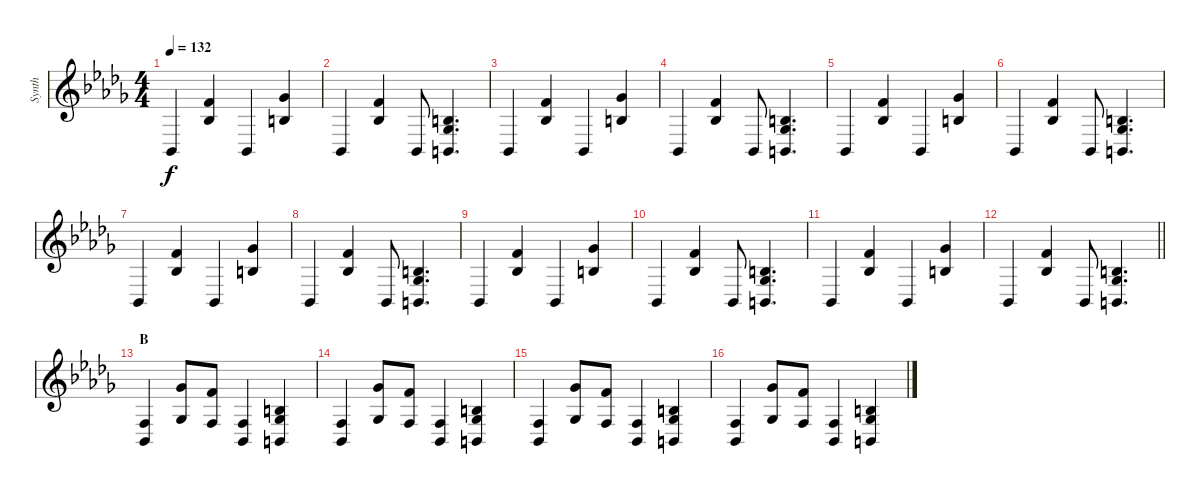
\track ("Synth" "Synth") {instrument choiraahs}
\staff {score}
\tuning (E4 B3 G3 D3 A2 E2) {hide}
\ts (4 4)
\tempo 132
\clef g2
\ks db
1.5.4{dy f} (1.1 3.3).4 1.5.4 (2.1 0.2).4 |
1.5.4 (1.1 3.3).4 1.5.8 (0.2 4.4 2.5).4{d} |
1.5.4 (1.1 3.3).4 1.5.4 (2.1 0.2).4 |
1.5.4 (1.1 3.3).4 1.5.8 (0.2 4.4 2.5).4{d} |
1.5.4 (1.1 3.3).4 1.5.4 (2.1 0.2).4 |
1.5.4 (1.1 3.3).4 1.5.8 (0.2 4.4 2.5).4{d} |
1.5.4 (1.1 3.3).4 1.5.4 (2.1 0.2).4 |
1.5.4 (1.1 3.3).4 1.5.8 (0.2 4.4 2.5).4{d} |
1.5.4 (1.1 3.3).4 1.5.4 (2.1 0.2).4 |
1.5.4 (1.1 3.3).4 1.5.8 (0.2 4.4 2.5).4{d} |
1.5.4 (1.1 3.3).4 1.5.4 (2.1 0.2).4 |
\barLineRight lightlight
1.5.4 (1.1 3.3).4 1.5.8 (0.2 4.4 2.5).4{d} |
\section ("" "B")
(3.4 1.5).4 (2.1 4.4).8 (1.1 3.4).8 (3.4 1.5).4 (0.2 4.4 2.5).4 |
(3.4 1.5).4 (2.1 4.4).8 (1.1 3.4).8 (3.4 1.5).4 (0.2 4.4 2.5).4 |
(3.4 1.5).4 (2.1 4.4).8 (1.1 3.4).8 (3.4 1.5).4 (0.2 4.4 2.5).4 |
(3.4 1.5).4 (2.1 4.4).8 (1.1 3.4).8 (3.4 1.5).4 (0.2 4.4 2.5).4
